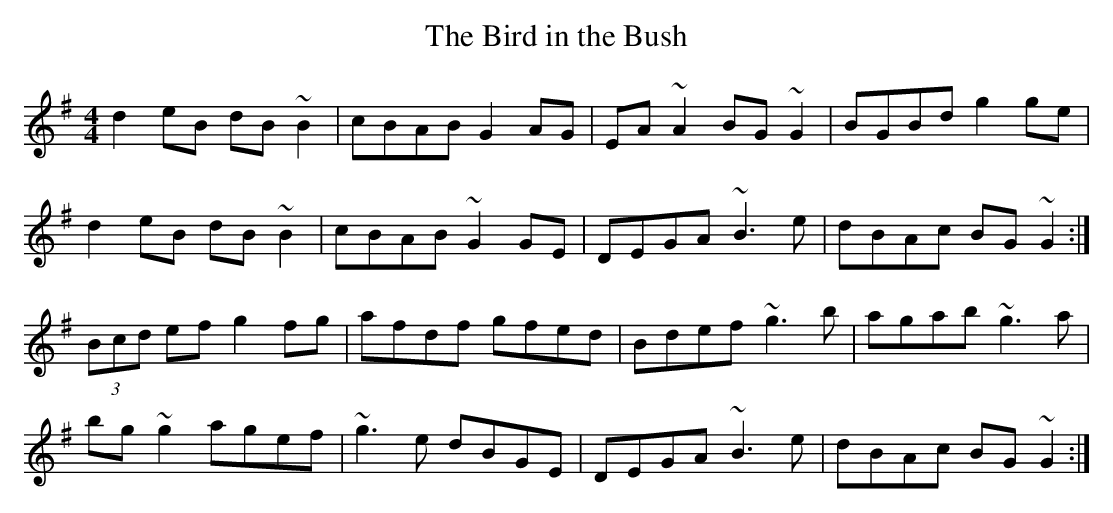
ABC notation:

X:1
T:Bird in the Bush, The
M:4/4
K:G
d2eB dB~B2|cBAB G2 AG|EA ~A2 BG~G2|BGBd g2ge|
d2eB dB~B2|cBAB ~G2 GE|DEGA ~B3 e|dBAc BG~G2:|
(3Bcd ef g2fg|afdf gfed|Bdef ~g3b|agab ~g3a|
bg~g2 agef|~g3e dBGE|DEGA ~B3e|dBAc BG~G2:|
